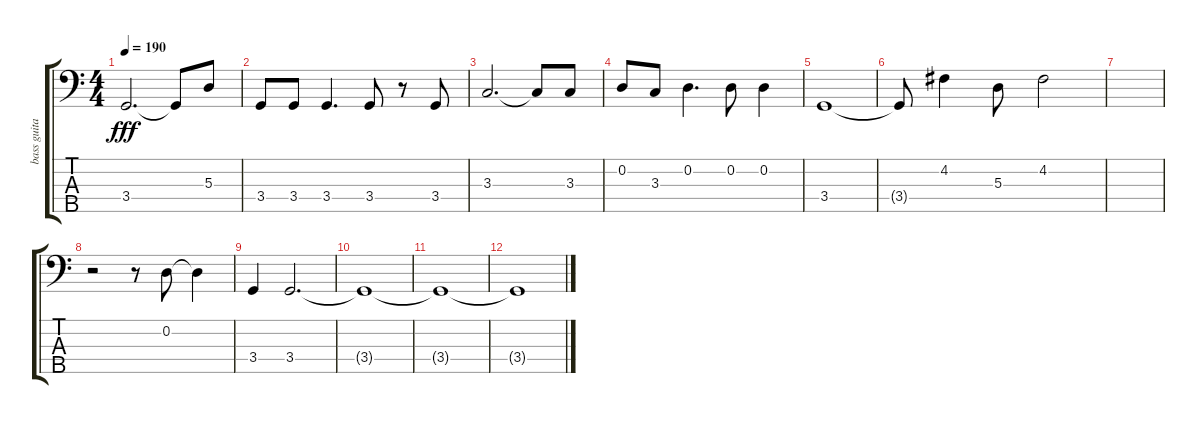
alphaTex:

\track ("bass guitar" "bass guita") {instrument electricbassfinger}
\staff {score tabs}
\tuning (G2 D2 A1 E1 B0) {hide}
\ts (4 4)
\tempo 190
\clef f4
\ks c
3.4.2{d dy fff} 3.4{t}.8 5.3.8 |
3.4.8 3.4.8 3.4.4{d} 3.4.8 r.8 3.4.8 |
3.3.2{d} 3.3{t}.8 3.3.8 |
0.2.8 3.3.8 0.2.4{d} 0.2.8 0.2.4 |
3.4.1 |
3.4{t}.8 4.2.4 5.3.8 4.2.2 |
|
r.2 r.8 0.2.8 0.2{t}.4 |
3.4.4 3.4.2{d} |
3.4{t}.1 |
3.4{t}.1 |
3.4{t}.1
